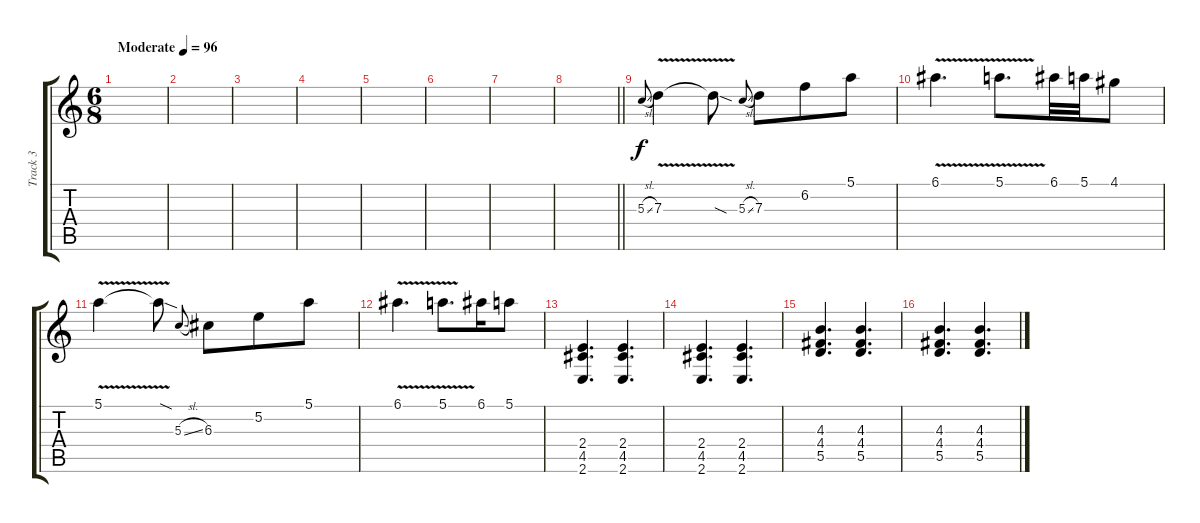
\track ("Track 3" "Track 3") {instrument distortionguitar}
\staff {score tabs}
\tuning (E4 B3 G3 D3 A2 D2) {hide}
\ts (6 8)
\tempo (96 "Moderate")
\clef g2
\ks c
|
|
|
|
|
|
|
\barLineRight lightlight
|
5.3{sl}.8{gr onbeat} 7.3{v}.4{volume 15 balance 8} 7.3{sod t}.8 5.3{sl}.8{gr onbeat} 7.3.8 6.2.8 5.1.8 |
6.1{v}.4{d} 5.1{v}.8{d} 6.1.32 5.1.32 4.1.8 |
5.1{v}.4 5.1{sod t}.8 5.3{sl}.8{gr onbeat} 6.3.8 5.2.8 5.1.8 |
6.1{v}.4{d} 5.1{v}.8{d} 6.1.16 5.1.8 |
(2.4 4.5 2.6).4{d volume 13 balance 8} (2.4 4.5 2.6).4{d} |
(2.4 4.5 2.6).4{d} (2.4 4.5 2.6).4{d} |
(4.3 4.4 5.5).4{d} (4.3 4.4 5.5).4{d} |
(4.3 4.4 5.5).4{d} (4.3 4.4 5.5).4{d}
